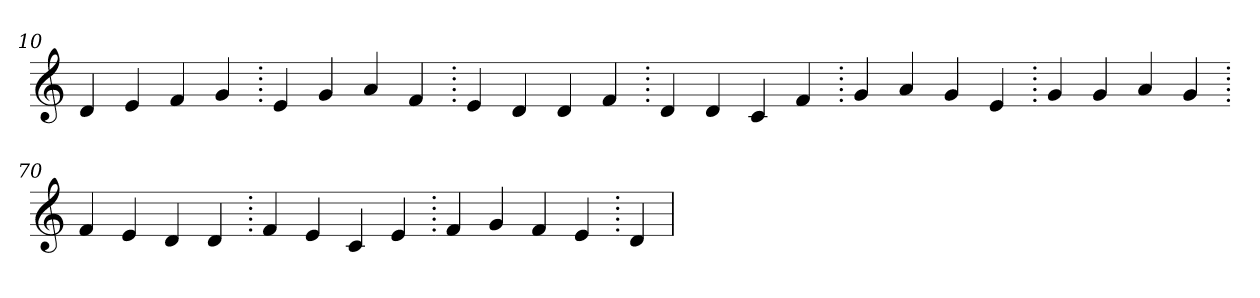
**kern
*part1
*staff1
*clefG2
=10.
4d
4e
4f
4g
=20.
4e
4g
4a
4f
=30.
4e
4d
4d
4f
=40.
4d
4d
4c
4f
=50.
4g
4a
4g
4e
=60.
4g
4g
4a
4g
=70.
4f
4e
4d
4d
=80.
4f
4e
4c
4e
=90.
4f
4g
4f
4e
=100.
4d
=
*-
